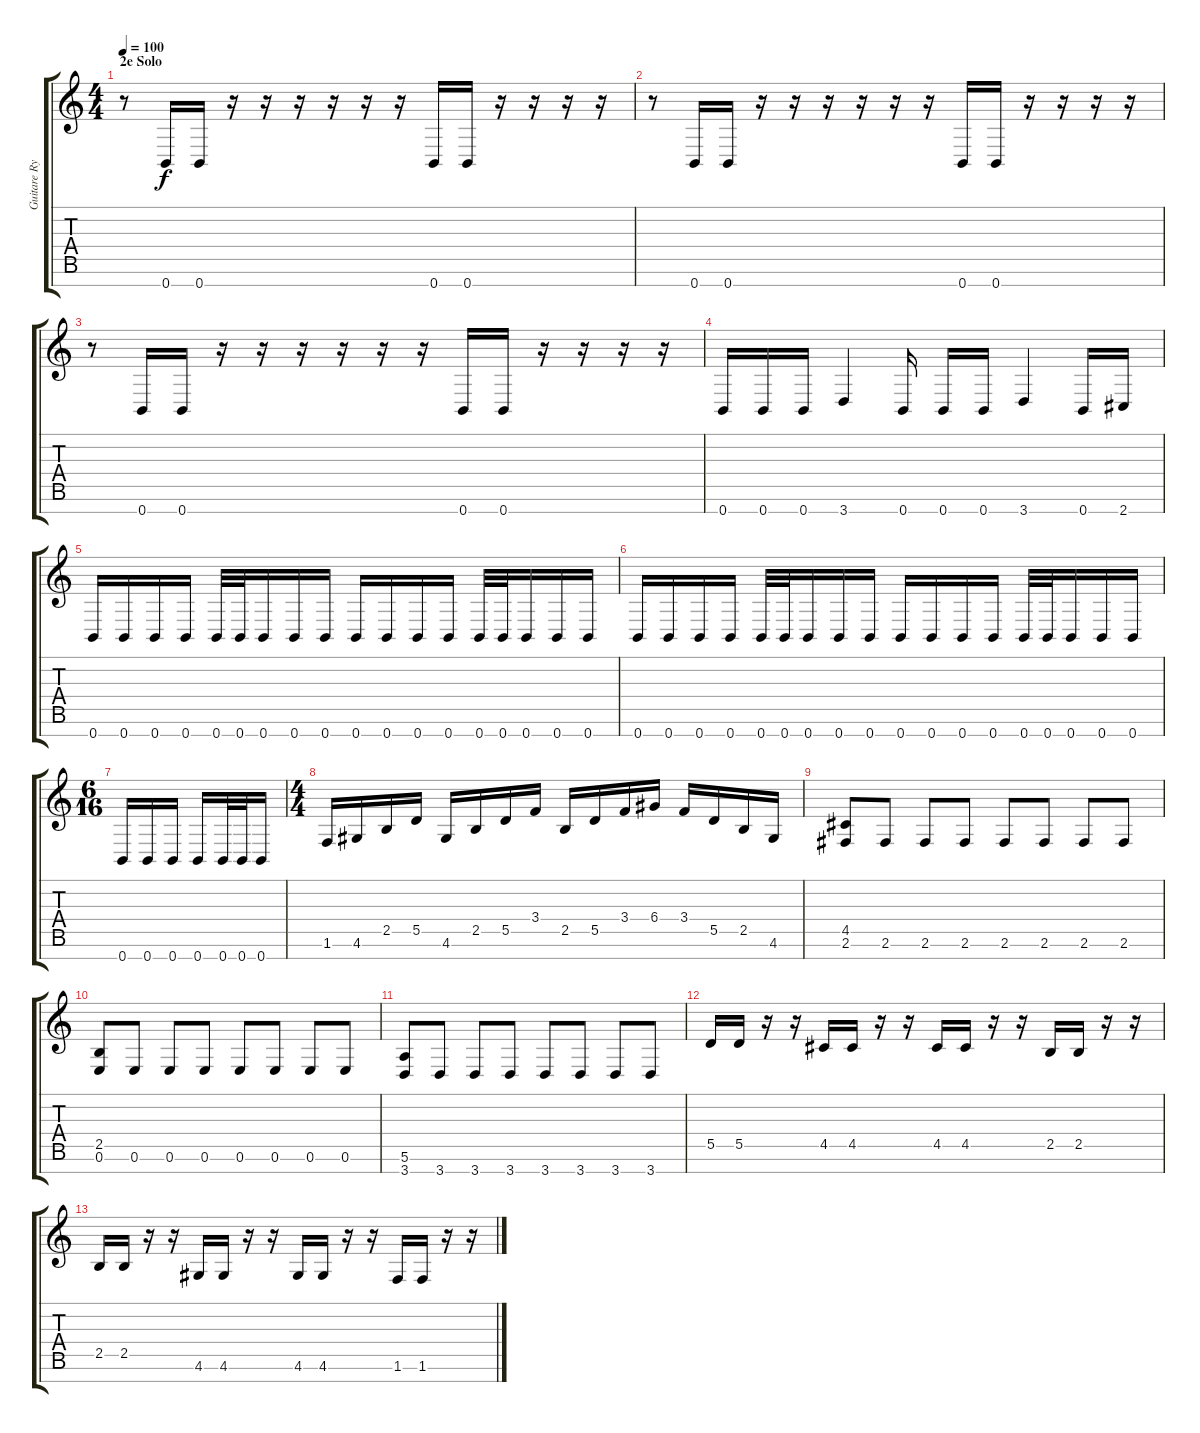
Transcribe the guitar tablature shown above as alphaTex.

\track ("Guitare Rythmique" "Guitare Ry") {instrument distortionguitar}
\staff {score tabs}
\tuning (E4 B3 G3 D3 A2 E2 B1) {hide}
\ts (4 4)
\section ("" "2e Solo")
\tempo 100
\clef g2
\ks c
r.8{dy f} 0.7.16 0.7.16 r.16 r.16 r.16 r.16 r.16 r.16 0.7.16 0.7.16 r.16 r.16 r.16 r.16 |
r.8 0.7.16 0.7.16 r.16 r.16 r.16 r.16 r.16 r.16 0.7.16 0.7.16 r.16 r.16 r.16 r.16 |
r.8 0.7.16 0.7.16 r.16 r.16 r.16 r.16 r.16 r.16 0.7.16 0.7.16 r.16 r.16 r.16 r.16 |
0.7.16 0.7.16 0.7.16 3.7.4 0.7.16 0.7.16 0.7.16 3.7.4 0.7.16 2.7.16 |
0.7.16 0.7.16 0.7.16 0.7.16 0.7.32 0.7.32 0.7.16 0.7.16 0.7.16 0.7.16 0.7.16 0.7.16 0.7.16 0.7.32 0.7.32 0.7.16 0.7.16 0.7.16 |
0.7.16 0.7.16 0.7.16 0.7.16 0.7.32 0.7.32 0.7.16 0.7.16 0.7.16 0.7.16 0.7.16 0.7.16 0.7.16 0.7.32 0.7.32 0.7.16 0.7.16 0.7.16 |
\ts (6 16)
0.7.16 0.7.16 0.7.16 0.7.16 0.7.32 0.7.32 0.7.16 |
\ts (4 4)
1.6.16 4.6.16 2.5.16 5.5.16 4.6.16 2.5.16 5.5.16 3.4.16 2.5.16 5.5.16 3.4.16 6.4.16 3.4.16 5.5.16 2.5.16 4.6.16 |
(4.5 2.6).8 2.6.8 2.6.8 2.6.8 2.6.8 2.6.8 2.6.8 2.6.8 |
(2.5 0.6).8 0.6.8 0.6.8 0.6.8 0.6.8 0.6.8 0.6.8 0.6.8 |
(5.6 3.7).8 3.7.8 3.7.8 3.7.8 3.7.8 3.7.8 3.7.8 3.7.8 |
5.5.16 5.5.16 r.16 r.16 4.5.16 4.5.16 r.16 r.16 4.5.16 4.5.16 r.16 r.16 2.5.16 2.5.16 r.16 r.16 |
2.5.16 2.5.16 r.16 r.16 4.6.16 4.6.16 r.16 r.16 4.6.16 4.6.16 r.16 r.16 1.6.16 1.6.16 r.16 r.16
